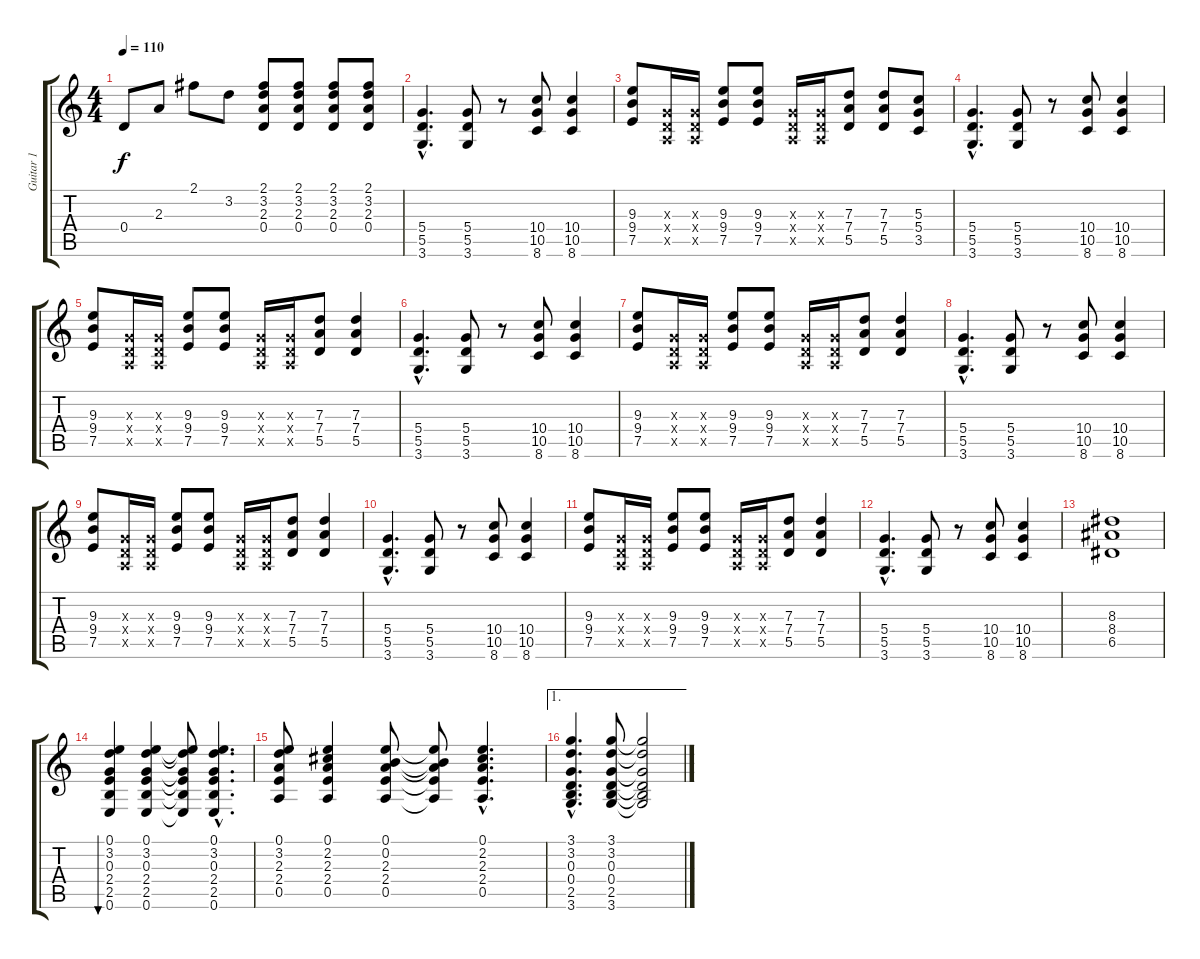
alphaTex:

\track ("Guitar 1" "Guitar 1") {instrument acousticguitarsteel}
\staff {score tabs}
\tuning (E4 B3 G3 D3 A2 E2) {hide}
\ts (4 4)
\tempo 110
\clef g2
\ks c
0.4.8{dy f} 2.3.8 2.1.8 3.2.8 (2.1 3.2 2.3 0.4).8 (2.1 3.2 2.3 0.4).8 (2.1 3.2 2.3 0.4).8 (2.1 3.2 2.3 0.4).8 |
(5.4{hac} 5.5{hac} 3.6{hac}).4{d} (5.4 5.5 3.6).8 r.8 (10.4 10.5 8.6).8 (10.4 10.5 8.6).4 |
(9.3 9.4 7.5).8 (0.3{x} 0.4{x} 0.5{x}).16 (0.3{x} 0.4{x} 0.5{x}).16 (9.3 9.4 7.5).8 (9.3 9.4 7.5).8 (0.3{x} 0.4{x} 0.5{x}).16 (0.3{x} 0.4{x} 0.5{x}).16 (7.3 7.4 5.5).8 (7.3 7.4 5.5).8 (5.3 5.4 3.5).8 |
(5.4{hac} 5.5{hac} 3.6{hac}).4{d} (5.4 5.5 3.6).8 r.8 (10.4 10.5 8.6).8 (10.4 10.5 8.6).4 |
(9.3 9.4 7.5).8 (0.3{x} 0.4{x} 0.5{x}).16 (0.3{x} 0.4{x} 0.5{x}).16 (9.3 9.4 7.5).8 (9.3 9.4 7.5).8 (0.3{x} 0.4{x} 0.5{x}).16 (0.3{x} 0.4{x} 0.5{x}).16 (7.3 7.4 5.5).8 (7.3 7.4 5.5).4 |
(5.4{hac} 5.5{hac} 3.6{hac}).4{d} (5.4 5.5 3.6).8 r.8 (10.4 10.5 8.6).8 (10.4 10.5 8.6).4 |
(9.3 9.4 7.5).8 (0.3{x} 0.4{x} 0.5{x}).16 (0.3{x} 0.4{x} 0.5{x}).16 (9.3 9.4 7.5).8 (9.3 9.4 7.5).8 (0.3{x} 0.4{x} 0.5{x}).16 (0.3{x} 0.4{x} 0.5{x}).16 (7.3 7.4 5.5).8 (7.3 7.4 5.5).4 |
(5.4{hac} 5.5{hac} 3.6{hac}).4{d} (5.4 5.5 3.6).8 r.8 (10.4 10.5 8.6).8 (10.4 10.5 8.6).4 |
(9.3 9.4 7.5).8 (0.3{x} 0.4{x} 0.5{x}).16 (0.3{x} 0.4{x} 0.5{x}).16 (9.3 9.4 7.5).8 (9.3 9.4 7.5).8 (0.3{x} 0.4{x} 0.5{x}).16 (0.3{x} 0.4{x} 0.5{x}).16 (7.3 7.4 5.5).8 (7.3 7.4 5.5).4 |
(5.4{hac} 5.5{hac} 3.6{hac}).4{d} (5.4 5.5 3.6).8 r.8 (10.4 10.5 8.6).8 (10.4 10.5 8.6).4 |
(9.3 9.4 7.5).8 (0.3{x} 0.4{x} 0.5{x}).16 (0.3{x} 0.4{x} 0.5{x}).16 (9.3 9.4 7.5).8 (9.3 9.4 7.5).8 (0.3{x} 0.4{x} 0.5{x}).16 (0.3{x} 0.4{x} 0.5{x}).16 (7.3 7.4 5.5).8 (7.3 7.4 5.5).4 |
(5.4{hac} 5.5{hac} 3.6{hac}).4{d} (5.4 5.5 3.6).8 r.8 (10.4 10.5 8.6).8 (10.4 10.5 8.6).4 |
(8.3 8.4 6.5).1 |
(0.1 3.2 0.3 2.4 2.5 0.6).4{bu 240} (0.1 3.2 0.3 2.4 2.5 0.6).4 (0.1{t} 3.2{t} 0.3{t} 2.4{t} 2.5{t} 0.6{t}).8 (0.1{hac} 3.2{hac} 0.3{hac} 2.4{hac} 2.5{hac} 0.6{hac}).4{d} |
(0.1 3.2 2.3 2.4 0.5).8 (0.1 2.2 2.3 2.4 0.5).4 (0.1 0.2 2.3 2.4 0.5).8 (0.1{t} 0.2{t} 2.3{t} 2.4{t} 0.5{t}).8 (0.1{hac} 2.2{hac} 2.3{hac} 2.4{hac} 0.5{hac}).4{d} |
\ae 1
(3.1{hac} 3.2{hac} 0.3{hac} 0.4{hac} 2.5{hac} 3.6{hac}).4{d} (3.1 3.2 0.3 0.4 2.5 3.6).8 (3.1{t} 3.2{t} 0.3{t} 0.4{t} 2.5{t} 3.6{t}).2
